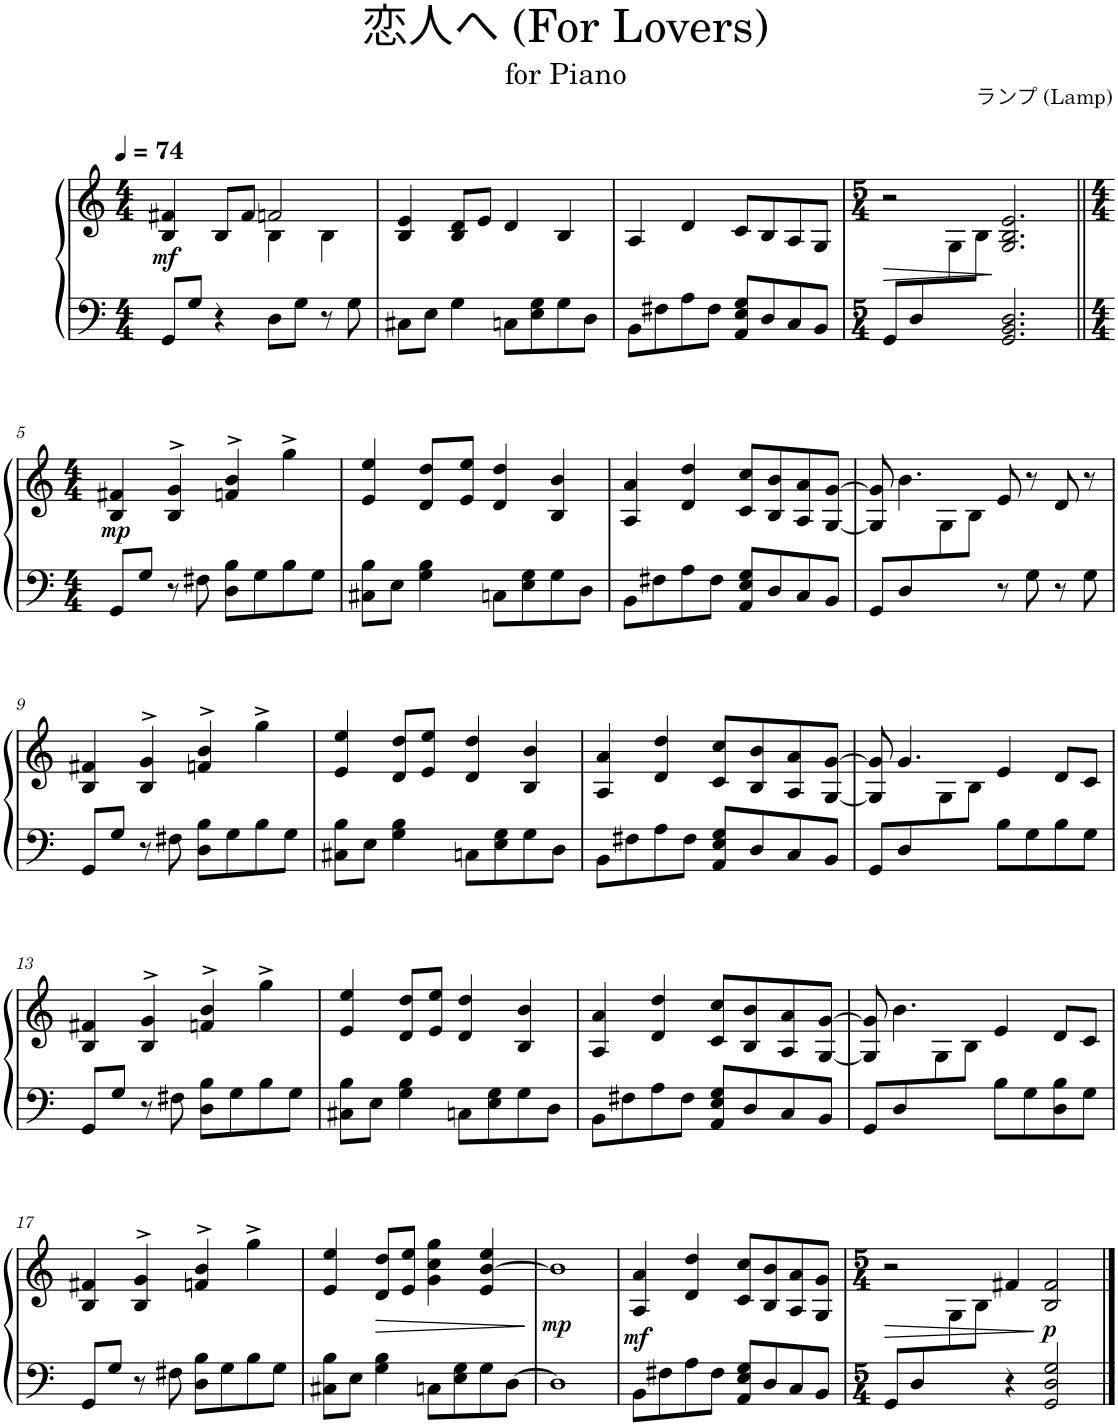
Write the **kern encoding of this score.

**kern	**kern	**dynam
*part1	*part1	*part1
*staff2	*staff1	*staff1/2
*I"Piano	*	*
*I'Pno.	*	*
*clefF4	*clefG2	*
*k[]	*k[]	*
*M4/4	*M4/4	*
*MM74	*MM74	*
=1	=1	=1
*	*^	*
!	!	!	!LO:DY:b
8GG/L	4B/ 4f#X/	2ryy	mf
8G/J	.	.	.
4r	8B/L	.	.
.	8f#/J	.	.
8D\L	2fn/	4B\	.
8G\J	.	.	.
8r	.	4B\	.
8G\	.	.	.
*	*v	*v	*
=2	=2	=2
8C#X\L	4B/ 4e/	.
8E\J	.	.
4G\	8B/ 8d/L	.
.	8e/J	.
8Cn\L	4d/	.
8E\ 8G\	.	.
8G\	4B/	.
8D\J	.	.
=3	=3	=3
8BB\L	4A/	.
8F#X\	.	.
8A\	4d/	.
8F#\J	.	.
8AA/ 8E/ 8G/L	8c/L	.
8D/	8B/	.
8C/	8A/	.
8BB/J	8G/J	.
=4	=4	=4
*M5/4	*M5/4	*
!	!	!LO:HP:b
*	*^	*
8GG/L	2r	4ryy	>
8D/	.	.	.
4ryy	.	8G\	.
.	.	8B\J	.
2.GG/ 2.BB/ 2.D/	2.G/ 2.B/ 2.e/	2.ryy	]
*	*v	*v	*
!!LO:LB:g=z
=5||	=5||	=5||
*M4/4	*M4/4	*
*	*^	*
!	!	!	!LO:DY:b
*	*v	*v	*
8GG/L	4B/ 4f#X/	mp
8G/J	.	.
8r	4B/^> 4g/^>	.
8F#X\	.	.
8D\ 8B\L	4fn/^> 4b/^>	.
8G\	.	.
8B\	4gg^\	.
8G\J	.	.
=6	=6	=6
8C#X\ 8B\L	4e/ 4ee/	.
8E\J	.	.
4G\ 4B\	8d/ 8dd/L	.
.	8e/ 8ee/J	.
8Cn\L	4d/ 4dd/	.
8E\ 8G\	.	.
8G\	4B/ 4b/	.
8D\J	.	.
=7	=7	=7
8BB\L	4A/ 4a/	.
8F#X\	.	.
8A\	4d/ 4dd/	.
8F#\J	.	.
8AA/ 8E/ 8G/L	8c/ 8cc/L	.
8D/	8B/ 8b/	.
8C/	8A/ 8a/	.
8BB/J	[8G/ [8g/J	.
=8	=8	=8
*	*^	*
8GG/L	8G/] 8g/]	4ryy	.
8D/	4.b\	.	.
4ryy	.	8G\	.
.	.	8B\J	.
8r	8e/	2ryy	.
8G\	8r	.	.
8r	8d/	.	.
8G\	8r	.	.
*	*v	*v	*
!!LO:LB:g=z
=9	=9	=9
8GG/L	4B/ 4f#X/	.
8G/J	.	.
8r	4B/^> 4g/^>	.
8F#X\	.	.
8D\ 8B\L	4fn/^> 4b/^>	.
8G\	.	.
8B\	4gg^\	.
8G\J	.	.
=10	=10	=10
8C#X\ 8B\L	4e/ 4ee/	.
8E\J	.	.
4G\ 4B\	8d/ 8dd/L	.
.	8e/ 8ee/J	.
8Cn\L	4d/ 4dd/	.
8E\ 8G\	.	.
8G\	4B/ 4b/	.
8D\J	.	.
=11	=11	=11
8BB\L	4A/ 4a/	.
8F#X\	.	.
8A\	4d/ 4dd/	.
8F#\J	.	.
8AA/ 8E/ 8G/L	8c/ 8cc/L	.
8D/	8B/ 8b/	.
8C/	8A/ 8a/	.
8BB/J	[8G/ [8g/J	.
=12	=12	=12
*	*^	*
8GG/L	8G/] 8g/]	4ryy	.
8D/	4.g/	.	.
4ryy	.	8G\	.
.	.	8B\J	.
8B\L	4e/	2ryy	.
8G\	.	.	.
8B\	8d/L	.	.
8G\J	8c/J	.	.
*	*v	*v	*
!!LO:LB:g=z
=13	=13	=13
8GG/L	4B/ 4f#X/	.
8G/J	.	.
8r	4B/^> 4g/^>	.
8F#X\	.	.
8D\ 8B\L	4fn/^> 4b/^>	.
8G\	.	.
8B\	4gg^\	.
8G\J	.	.
=14	=14	=14
8C#X\ 8B\L	4e/ 4ee/	.
8E\J	.	.
4G\ 4B\	8d/ 8dd/L	.
.	8e/ 8ee/J	.
8Cn\L	4d/ 4dd/	.
8E\ 8G\	.	.
8G\	4B/ 4b/	.
8D\J	.	.
=15	=15	=15
8BB\L	4A/ 4a/	.
8F#X\	.	.
8A\	4d/ 4dd/	.
8F#\J	.	.
8AA/ 8E/ 8G/L	8c/ 8cc/L	.
8D/	8B/ 8b/	.
8C/	8A/ 8a/	.
8BB/J	[8G/ [8g/J	.
=16	=16	=16
*	*^	*
8GG/L	8G/] 8g/]	4ryy	.
8D/	4.b\	.	.
4ryy	.	8G\	.
.	.	8B\J	.
8B\L	4e/	2ryy	.
8G\	.	.	.
8D\ 8B\	8d/L	.	.
8G\J	8c/J	.	.
*	*v	*v	*
!!LO:LB:g=z
=17	=17	=17
8GG/L	4B/ 4f#X/	.
8G/J	.	.
8r	4B/^> 4g/^>	.
8F#X\	.	.
8D\ 8B\L	4fn/^> 4b/^>	.
8G\	.	.
8B\	4gg^\	.
8G\J	.	.
=18	=18	=18
8C#X\ 8B\L	4e/ 4ee/	.
8E\J	.	.
!	!	!LO:HP:b
4G\ 4B\	8d/ 8dd/L	>
.	8e/ 8ee/J	.
8Cn\L	4g\ 4cc\ 4gg\	.
8E\ 8G\	.	.
8G\	4e/ [>4b/ 4ee/	.
[8D\J	.	.
.	.	]
=19	=19	=19
!	!	!LO:DY:b
1D]	1b]	mp
=20	=20	=20
!	!	!LO:DY:b
8BB\L	4A/ 4a/	mf
8F#X\	.	.
8A\	4d/ 4dd/	.
8F#\J	.	.
8AA/ 8E/ 8G/L	8c/ 8cc/L	.
8D/	8B/ 8b/	.
8C/	8A/ 8a/	.
8BB/J	8G/ 8g/J	.
=21	=21	=21
*M5/4	*M5/4	*
!	!	!LO:HP:b
*	*^	*
8GG/L	2r	4ryy	>
8D/	.	.	.
4ryy	.	8G\	.
.	.	8B\J	.
4r	4f#X/	2.ryy	.
!	!	!	!LO:DY:n=1:b
2GG/ 2D/ 2G/	2B/ 2f#/	.	] p
*	*v	*v	*
==	==	==
*-	*-	*-
